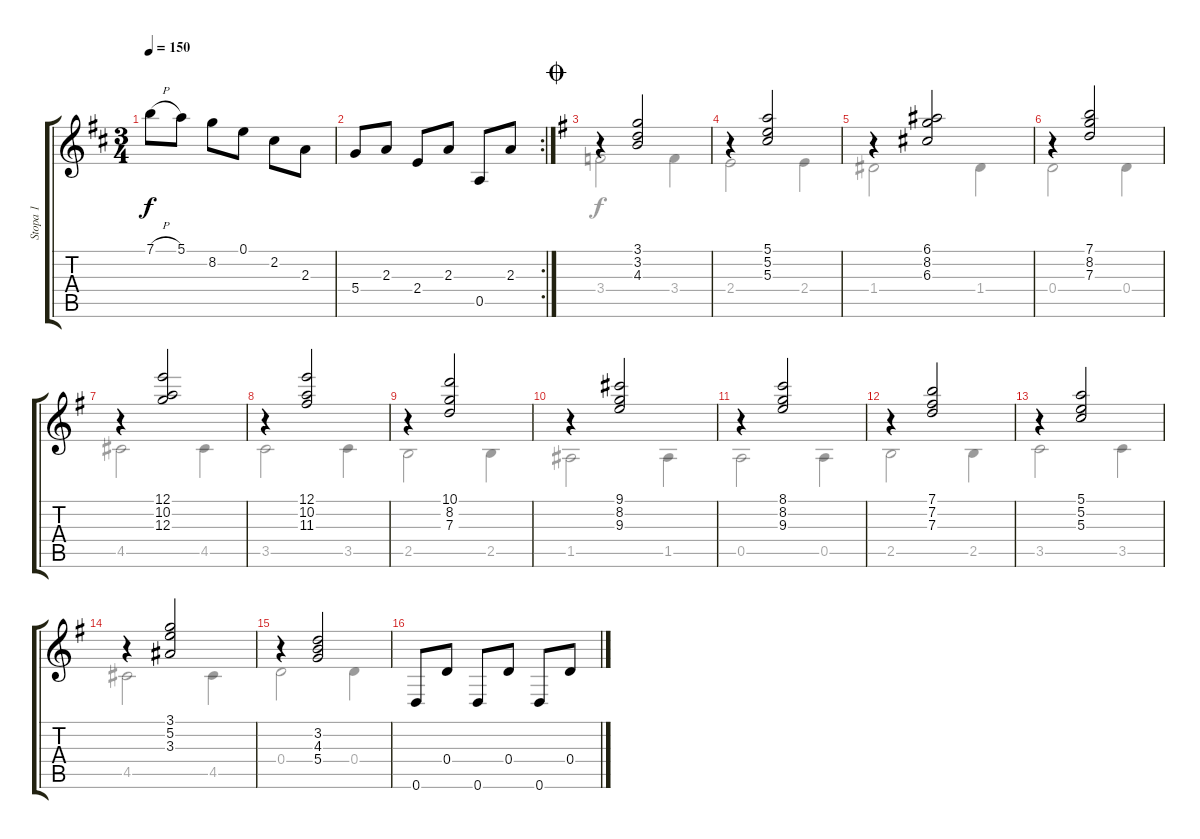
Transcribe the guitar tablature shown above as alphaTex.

\track ("Stopa 1" "Stopa 1") {instrument acousticguitarnylon}
\staff {score tabs}
\tuning (E4 B3 G3 D3 A2 D2) {hide}
\voice
\ts (3 4)
\tempo 150
\clef g2
\ks d
7.1{h}.8{dy f} 5.1.8 8.2.8 0.1.8 2.2.8 2.3.8 |
\rc 2
5.4.8 2.3.8 2.4.8 2.3.8 0.5.8 2.3.8 |
\jump coda
\ks g
r.4 (3.1 3.2 4.3).2 |
r.4 (5.1 5.2 5.3).2 |
r.4 (6.1 8.2 6.3).2 |
r.4 (7.1 8.2 7.3).2 |
r.4 (12.1 10.2 12.3).2 |
r.4 (12.1 10.2 11.3).2 |
r.4 (10.1 8.2 7.3).2 |
r.4 (9.1 8.2 9.3).2 |
r.4 (8.1 8.2 9.3).2 |
r.4 (7.1 7.2 7.3).2 |
r.4 (5.1 5.2 5.3).2 |
r.4 (3.1 5.2 3.3).2 |
r.4 (3.2 4.3 5.4).2 |
0.6.8 0.4.8 0.6.8 0.4.8 0.6.8 0.4.8
\voice
\clef g2
\ottava regular
\simile none
\ks d
|
|
\ks g
3.4.2 3.4.4 |
2.4.2 2.4.4 |
1.4.2 1.4.4 |
0.4.2 0.4.4 |
4.5.2 4.5.4 |
3.5.2 3.5.4 |
2.5.2 2.5.4 |
1.5.2 1.5.4 |
0.5.2 0.5.4 |
2.5.2 2.5.4 |
3.5.2 3.5.4 |
4.5.2 4.5.4 |
0.4.2 0.4.4 |
